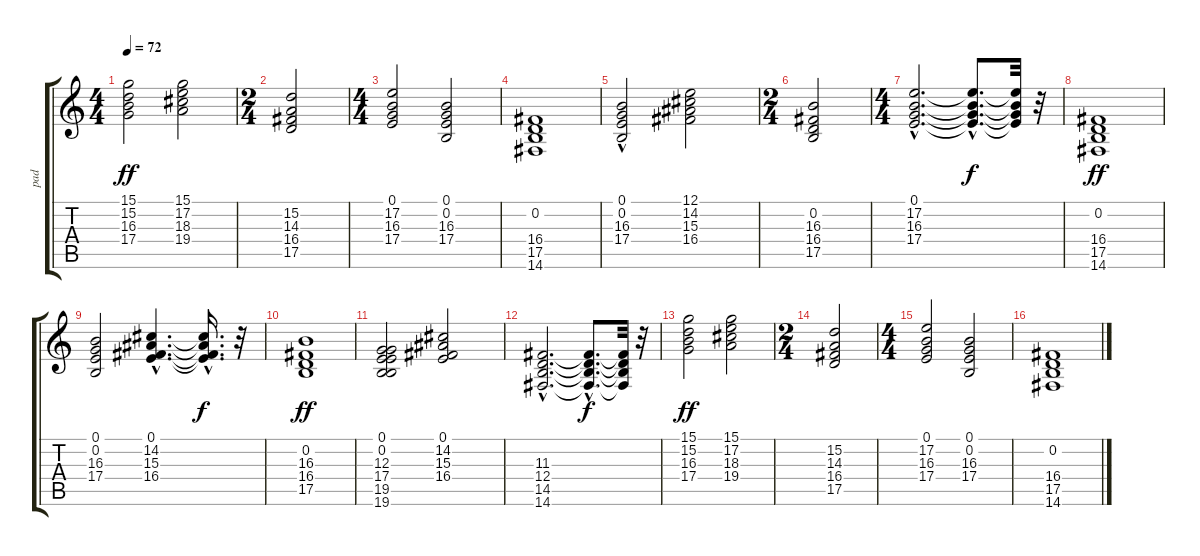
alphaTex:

\track ("pad" "pad") {instrument synthstrings2}
\staff {score tabs}
\tuning (E4 B3 G3 D3 A2 E2) {hide}
\ts (4 4)
\tempo 72
\clef g2
\ks c
(15.1 15.2 16.3 17.4).2{dy ff} (15.1 17.2 18.3 19.4).2 |
\ts (2 4)
(15.2 14.3 16.4 17.5).2 |
\ts (4 4)
(0.1 17.2 16.3 17.4).2 (0.1 0.2 16.3 17.4).2 |
(0.2 16.4 17.5 14.6).1 |
(0.1{hac} 0.2 16.3{hac} 17.4{hac}).2 (12.1 14.2 15.3 16.4).2 |
\ts (2 4)
(0.2 16.3 16.4 17.5).2 |
\ts (4 4)
(0.1{hac} 17.2{hac} 16.3{hac} 17.4{hac}).2{d} (0.1{hac t} 17.2{hac t} 16.3{hac t} 17.4{hac t}).8{d dy f} (0.1{t} 17.2{t} 16.3{t} 17.4{t}).32 r.32 |
(0.2 16.4 17.5 14.6).1{dy ff} |
(0.1 0.2 16.3 17.4).2 (0.1{hac} 14.2{hac} 15.3{hac} 16.4{hac}).4{d} (0.1{hac t} 14.2{hac t} 15.3{hac t} 16.4{hac t}).16{d dy f} r.32 |
(0.2 16.3 16.4 17.5).1{dy ff} |
(0.1 0.2 12.3 17.4 19.5 19.6).2 (0.1 14.2 15.3 16.4).2{instrument stringensemble2} |
(11.3{hac} 12.4{hac} 14.5{hac} 14.6{hac}).2{d} (11.3{hac t} 12.4{hac t} 14.5{hac t} 14.6{hac t}).8{d dy f} (11.3{t} 12.4{t} 14.5{t} 14.6{t}).32 r.32 |
(15.1 15.2 16.3 17.4).2{dy ff} (15.1 17.2 18.3 19.4).2 |
\ts (2 4)
(15.2 14.3 16.4 17.5).2 |
\ts (4 4)
(0.1 17.2 16.3 17.4).2 (0.1 0.2 16.3 17.4).2 |
(0.2 16.4 17.5 14.6).1
